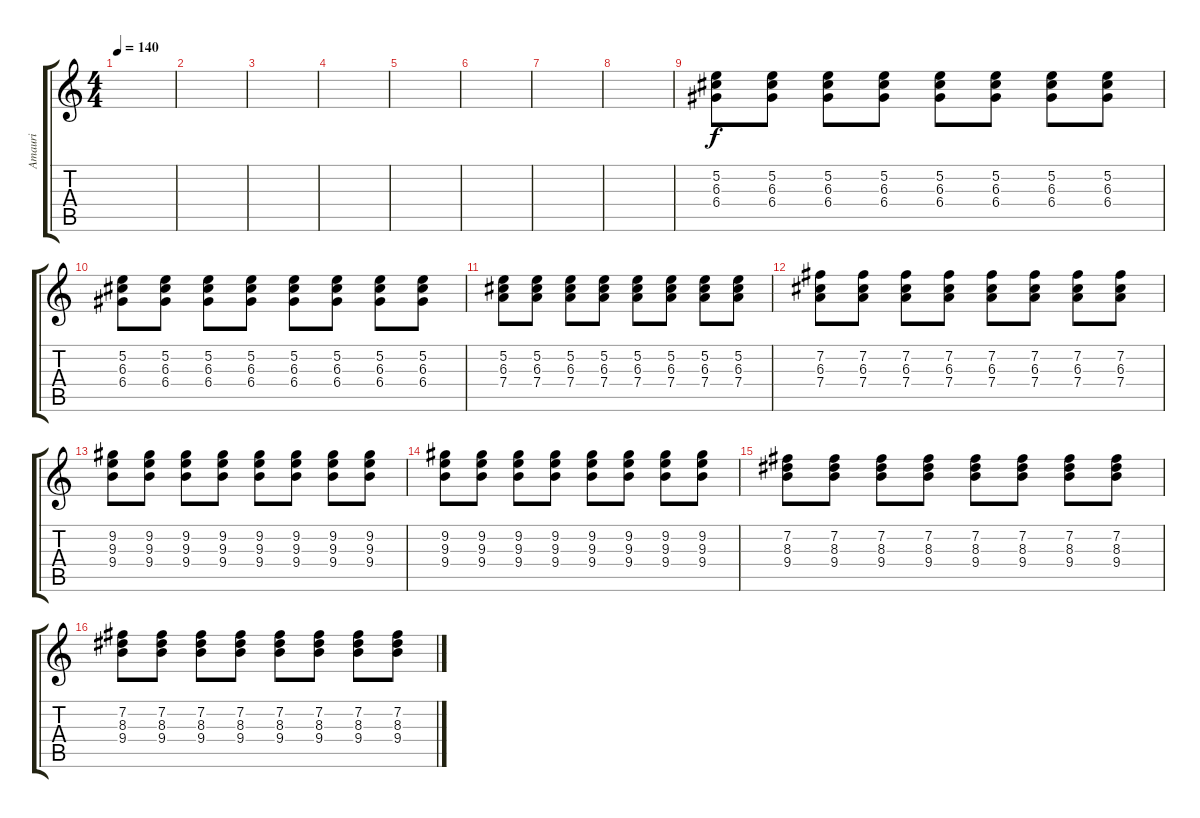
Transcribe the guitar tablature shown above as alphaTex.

\track ("Amauri" "Amauri") {instrument electricguitarjazz}
\staff {score tabs}
\tuning (E4 B3 G3 D3 A2 E2) {hide}
\ts (4 4)
\tempo 140
\clef g2
\ks c
|
|
|
|
|
|
|
|
(5.2 6.3 6.4).8 (5.2 6.3 6.4).8 (5.2 6.3 6.4).8 (5.2 6.3 6.4).8 (5.2 6.3 6.4).8 (5.2 6.3 6.4).8 (5.2 6.3 6.4).8 (5.2 6.3 6.4).8 |
(5.2 6.3 6.4).8 (5.2 6.3 6.4).8 (5.2 6.3 6.4).8 (5.2 6.3 6.4).8 (5.2 6.3 6.4).8 (5.2 6.3 6.4).8 (5.2 6.3 6.4).8 (5.2 6.3 6.4).8 |
(5.2 6.3 7.4).8 (5.2 6.3 7.4).8 (5.2 6.3 7.4).8 (5.2 6.3 7.4).8 (5.2 6.3 7.4).8 (5.2 6.3 7.4).8 (5.2 6.3 7.4).8 (5.2 6.3 7.4).8 |
(7.2 6.3 7.4).8 (7.2 6.3 7.4).8 (7.2 6.3 7.4).8 (7.2 6.3 7.4).8 (7.2 6.3 7.4).8 (7.2 6.3 7.4).8 (7.2 6.3 7.4).8 (7.2 6.3 7.4).8 |
(9.2 9.3 9.4).8 (9.2 9.3 9.4).8 (9.2 9.3 9.4).8 (9.2 9.3 9.4).8 (9.2 9.3 9.4).8 (9.2 9.3 9.4).8 (9.2 9.3 9.4).8 (9.2 9.3 9.4).8 |
(9.2 9.3 9.4).8 (9.2 9.3 9.4).8 (9.2 9.3 9.4).8 (9.2 9.3 9.4).8 (9.2 9.3 9.4).8 (9.2 9.3 9.4).8 (9.2 9.3 9.4).8 (9.2 9.3 9.4).8 |
(7.2 8.3 9.4).8 (7.2 8.3 9.4).8 (7.2 8.3 9.4).8 (7.2 8.3 9.4).8 (7.2 8.3 9.4).8 (7.2 8.3 9.4).8 (7.2 8.3 9.4).8 (7.2 8.3 9.4).8 |
(7.2 8.3 9.4).8 (7.2 8.3 9.4).8 (7.2 8.3 9.4).8 (7.2 8.3 9.4).8 (7.2 8.3 9.4).8 (7.2 8.3 9.4).8 (7.2 8.3 9.4).8 (7.2 8.3 9.4).8
